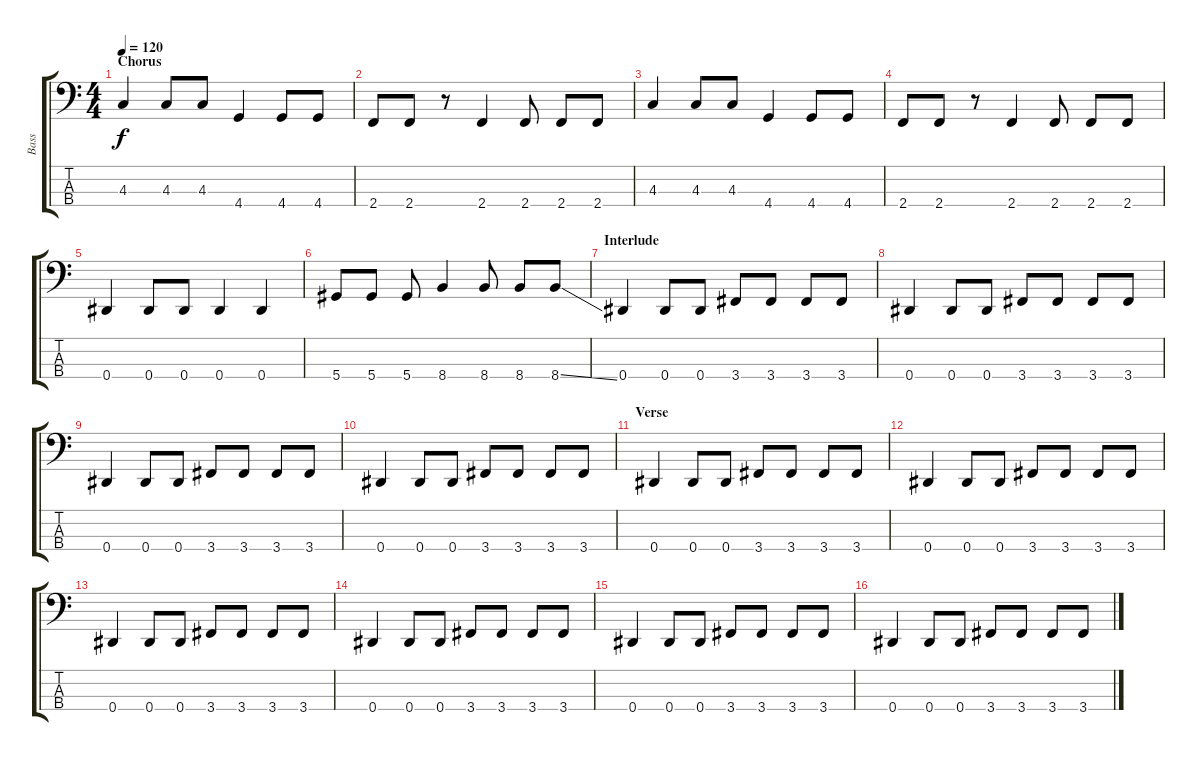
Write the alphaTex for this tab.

\track ("Bass" "Bass") {instrument acousticbass}
\staff {score tabs}
\tuning (Gb2 Db2 Ab1 Eb1) {hide}
\ts (4 4)
\section ("" "Chorus")
\tempo 120
\clef f4
\ks c
4.3.4{dy f} 4.3.8 4.3.8 4.4.4 4.4.8 4.4.8 |
2.4.8 2.4.8 r.8 2.4.4 2.4.8 2.4.8 2.4.8 |
4.3.4 4.3.8 4.3.8 4.4.4 4.4.8 4.4.8 |
2.4.8 2.4.8 r.8 2.4.4 2.4.8 2.4.8 2.4.8 |
0.4.4 0.4.8 0.4.8 0.4.4 0.4.4 |
5.4.8 5.4.8 5.4.8 8.4.4 8.4.8 8.4.8 8.4{ss}.8 |
\section ("" "Interlude")
0.4.4 0.4.8 0.4.8 3.4.8 3.4.8 3.4.8 3.4.8 |
0.4.4 0.4.8 0.4.8 3.4.8 3.4.8 3.4.8 3.4.8 |
0.4.4 0.4.8 0.4.8 3.4.8 3.4.8 3.4.8 3.4.8 |
0.4.4 0.4.8 0.4.8 3.4.8 3.4.8 3.4.8 3.4.8 |
\section ("" "Verse")
0.4.4 0.4.8 0.4.8 3.4.8 3.4.8 3.4.8 3.4.8 |
0.4.4 0.4.8 0.4.8 3.4.8 3.4.8 3.4.8 3.4.8 |
0.4.4 0.4.8 0.4.8 3.4.8 3.4.8 3.4.8 3.4.8 |
0.4.4 0.4.8 0.4.8 3.4.8 3.4.8 3.4.8 3.4.8 |
0.4.4 0.4.8 0.4.8 3.4.8 3.4.8 3.4.8 3.4.8 |
0.4.4 0.4.8 0.4.8 3.4.8 3.4.8 3.4.8 3.4.8
